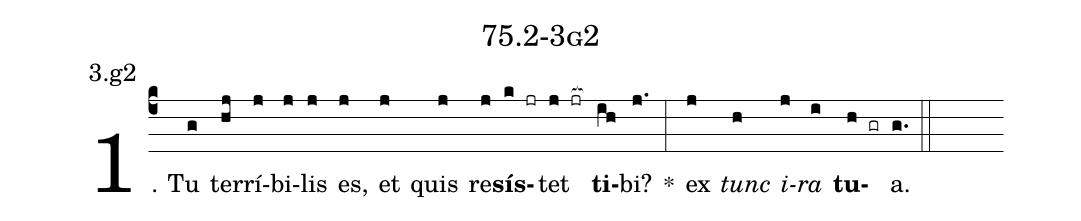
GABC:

name: 75.2-3g2;
annotation: 3.g2;
%%
(c4)1. Tu(g) ter(hj)rí(j)bi(j)lis(j) es,(j) et(j) quis(j) re(j)<b>sís</b>(k jr)tet(j jr[ocb:1{]) <b>ti</b>(ih[ocb:0}])bi?(j.) *(:) ex(j) <i>tunc</i>(h) <i>i</i>(j)<i>ra</i>(i) <b>tu</b>(h gr)a.(g.) (::)


%E(j) u(h) o(j) u(i) a(h) e.(g.) (::)
